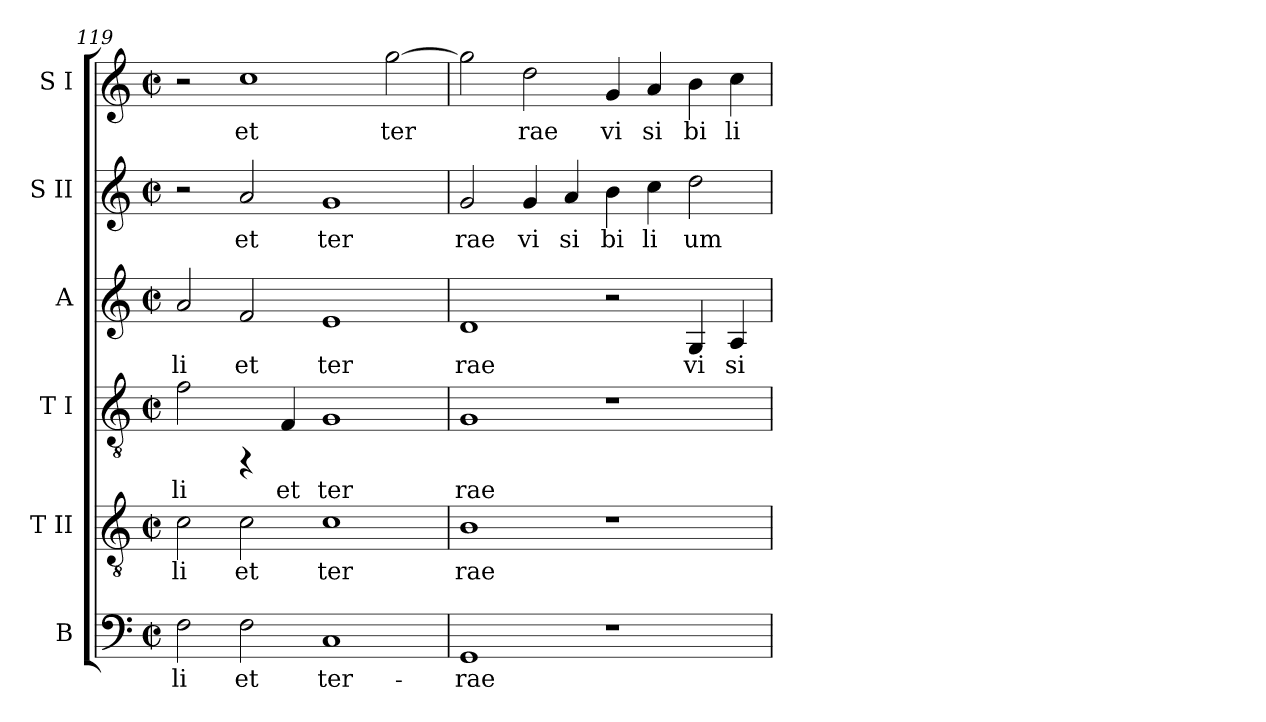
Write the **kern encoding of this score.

**kern	**text	**kern	**text	**kern	**text	**kern	**text	**kern	**text	**kern	**text
*part6	*part6	*part5	*part5	*part4	*part4	*part3	*part3	*part2	*part2	*part1	*part1
*staff6	*staff6	*staff5	*staff5	*staff4	*staff4	*staff3	*staff3	*staff2	*staff2	*staff1	*staff1
*I"B	*	*I"T II	*	*I"T I	*	*I"A	*	*I"S II	*	*I"S I	*
*I'B	*	*I'T II	*	*I'T I	*	*I'A	*	*I'S II	*	*I'S I	*
!!LO:LB:g=z
*clefF4	*	*clefGv2	*	*clefGv2	*	*clefG2	*	*clefG2	*	*clefG2	*
*k[]	*	*k[]	*	*k[]	*	*k[]	*	*k[]	*	*k[]	*
*C:	*	*C:	*	*C:	*	*C:	*	*C:	*	*C:	*
*M2/2	*	*M2/2	*	*M2/2	*	*M2/2	*	*M2/2	*	*M2/2	*
*met(c|)	*	*met(c|)	*	*met(c|)	*	*met(c|)	*	*met(c|)	*	*met(c|)	*
=119	=119	=119	=119	=119	=119	=119	=119	=119	=119	=119	=119
!	!LO:LY:b:cj	!	!LO:LY:b:cj	!	!LO:LY:b:cj	!	!LO:LY:b:cj	!	!	!	!
2F\	-li	2c\	-li	2f\	li	2a/	li	2r	.	2r	.
!	!LO:LY:b:cj	!	!LO:LY:b:cj	!	!	!	!LO:LY:b:cj	!	!LO:LY:b:cj	!	!LO:LY:b:cj
2F\	et	2c\	et	4rFF	.	2f/	et	2a/	et	1cc	et
!	!	!	!	!	!LO:LY:b:cj	!	!	!	!	!	!
.	.	.	.	4F/	et	.	.	.	.	.	.
!	!LO:LY:b:cj	!	!LO:LY:b:cj	!	!LO:LY:b:cj	!	!LO:LY:b:cj	!	!LO:LY:b:cj	!	!
1C	ter-	1c	ter	1G	ter	1e	ter	1g	ter	.	.
!	!	!	!	!	!	!	!	!	!	!	!LO:LY:b:cj
.	.	.	.	.	.	.	.	.	.	[>2gg\	ter
=120	=120	=120	=120	=120	=120	=120	=120	=120	=120	=120	=120
!	!LO:LY:b:cj	!	!LO:LY:b:cj	!	!LO:LY:b:cj	!	!LO:LY:b:cj	!	!LO:LY:b:cj	!	!LO:LY:b:cj
1GG	-rae	1B	rae	1G	rae	1d	rae	2g/	rae	2gg\]	.
!	!	!	!	!	!	!	!	!	!LO:LY:b:cj	!	!LO:LY:b:cj
.	.	.	.	.	.	.	.	4g/	vi	2dd\	rae
!	!	!	!	!	!	!	!	!	!LO:LY:b:cj	!	!
.	.	.	.	.	.	.	.	4a/	si	.	.
!	!	!	!	!	!	!	!	!	!LO:LY:b:cj	!	!LO:LY:b:cj
1r	.	1r	.	1r	.	2r	.	4b\	bi	4g/	vi
!	!	!	!	!	!	!	!	!	!LO:LY:b:cj	!	!LO:LY:b:cj
.	.	.	.	.	.	.	.	4cc\	li	4a/	si
!	!	!	!	!	!	!	!LO:LY:b:cj	!	!LO:LY:b:cj	!	!LO:LY:b:cj
.	.	.	.	.	.	4G/	vi	2dd\	um	4b\	bi
!	!	!	!	!	!	!	!LO:LY:b:cj	!	!	!	!LO:LY:b:cj
.	.	.	.	.	.	4A/	si	.	.	4cc\	li
=	=	=	=	=	=	=	=	=	=	=	=
*-	*-	*-	*-	*-	*-	*-	*-	*-	*-	*-	*-
